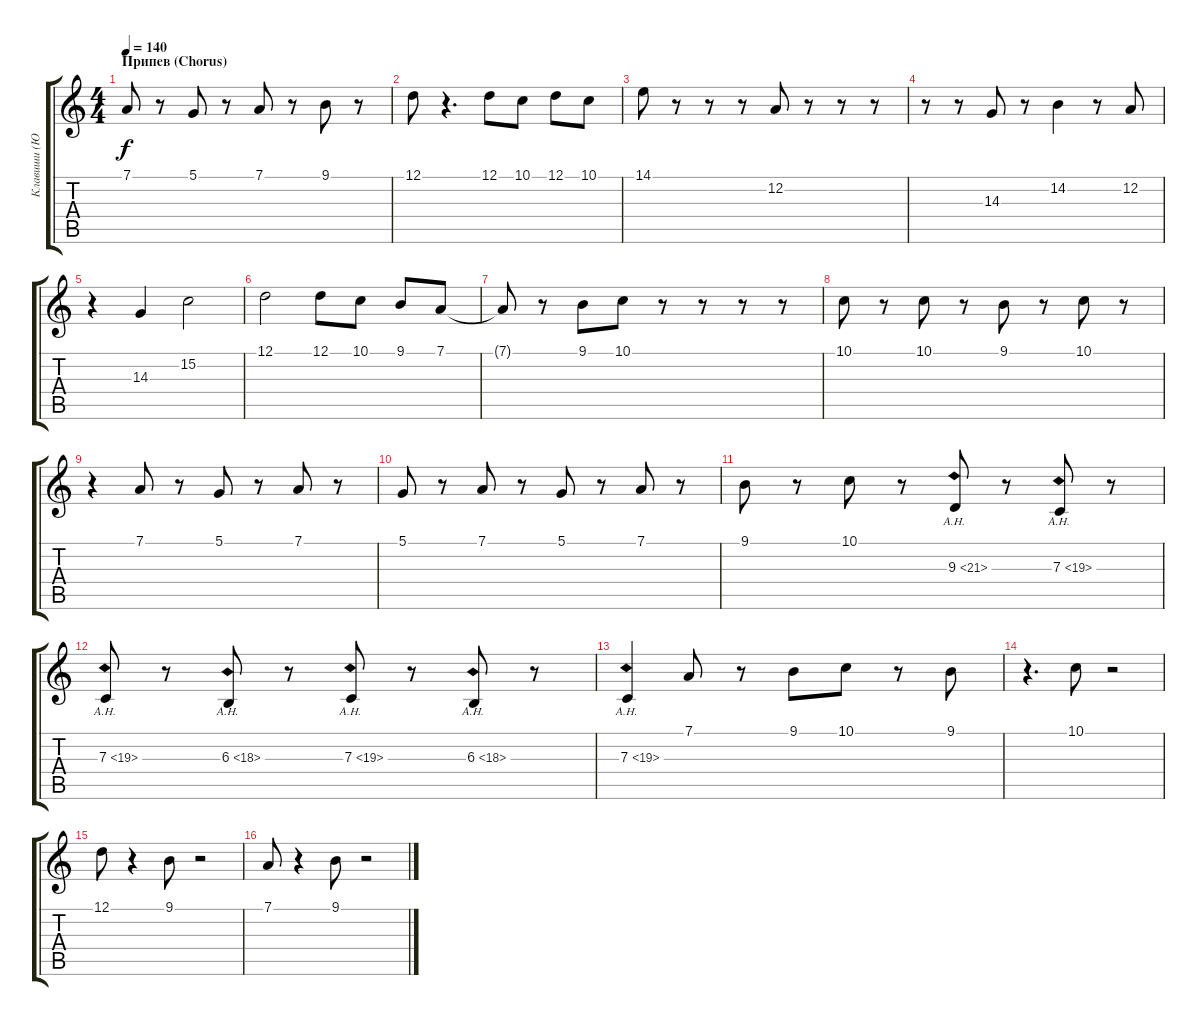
\track ("Клавиши (Юлия Red)" "Клавиши (Ю") {instrument musicbox}
\staff {score tabs}
\tuning (D4 A3 F3 C3 G2 D2) {hide}
\ts (4 4)
\section ("" "Припев (Chorus)")
\tempo 140
\clef g2
\ks c
7.1.8{dy f instrument stringensemble1} r.8 5.1.8 r.8 7.1.8 r.8 9.1.8 r.8 |
12.1.8 r.4{d} 12.1.8 10.1.8 12.1.8 10.1.8 |
14.1.8 r.8 r.8 r.8 12.2.8 r.8 r.8 r.8 |
r.8 r.8 14.3.8 r.8 14.2.4 r.8 12.2.8 |
r.4 14.3.4 15.2.2 |
12.1.2 12.1.8 10.1.8 9.1.8 7.1.8 |
7.1{t}.8 r.8 9.1.8 10.1.8 r.8 r.8 r.8 r.8 |
10.1.8 r.8 10.1.8 r.8 9.1.8 r.8 10.1.8 r.8 |
r.4 7.1.8 r.8 5.1.8 r.8 7.1.8 r.8 |
5.1.8 r.8 7.1.8 r.8 5.1.8 r.8 7.1.8 r.8 |
9.1.8 r.8 10.1.8 r.8 9.3{ah 12}.8 r.8 7.3{ah 12}.8 r.8 |
7.3{ah 12}.8 r.8 6.3{ah 12}.8 r.8 7.3{ah 12}.8 r.8 6.3{ah 12}.8 r.8 |
7.3{ah 12}.4 7.1.8 r.8 9.1.8 10.1.8 r.8 9.1.8 |
r.4{d} 10.1.8 r.2 |
12.1.8 r.4 9.1.8 r.2 |
7.1.8 r.4 9.1.8 r.2
